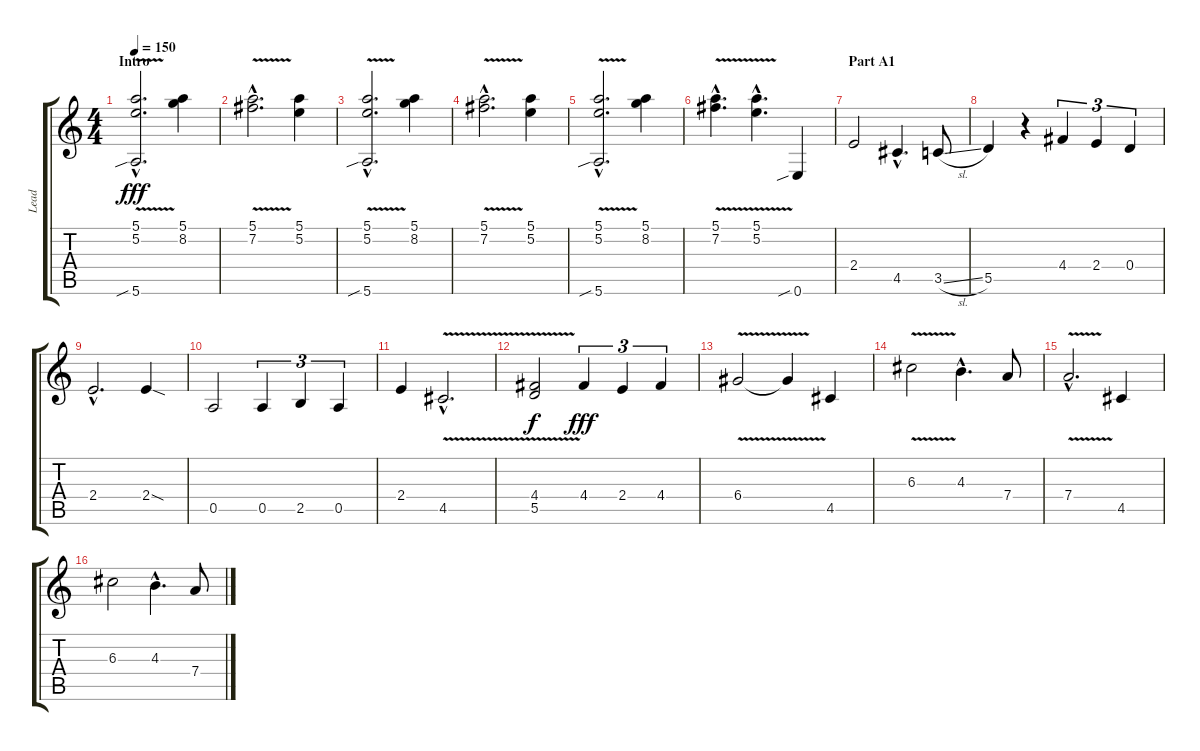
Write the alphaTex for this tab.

\track ("Lead" "Lead") {instrument electricguitarclean}
\staff {score tabs}
\tuning (E4 B3 G3 D3 A2 E2) {hide}
\ts (4 4)
\section ("" "Intro")
\tempo 150
\clef g2
\ks c
(5.1{v hac} 5.2{hac} 5.6{v sib hac}).2{d dy fff instrument acousticguitarsteel} (5.1 8.2).4 |
(5.1{v hac} 7.2{v hac}).2{d} (5.1 5.2).4 |
(5.1{v hac} 5.2{hac} 5.6{sib hac}).2{d} (5.1 8.2).4 |
(5.1{v hac} 7.2{v hac}).2{d} (5.1 5.2).4 |
(5.1{v hac} 5.2{hac} 5.6{sib hac}).2{d} (5.1 8.2).4 |
(5.1{v hac} 7.2{v hac}).4{d} (5.1{v hac} 5.2{v hac}).4{d} 0.6{sib}.4{volume 16 instrument electricguitarclean} |
\section ("" "Part A1")
2.4.2 4.5{hac}.4{d} 3.5{sl}.8 |
5.5.4 r.4 4.4.4{tu (3 2)} 2.4.4{tu (3 2)} 0.4.4{tu (3 2)} |
2.4{hac}.2{d} 2.4{sod}.4 |
0.5.2 0.5.4{tu (3 2)} 2.5.4{tu (3 2)} 0.5.4{tu (3 2)} |
2.4.4 4.5{v hac}.2{d} |
(4.4{v} 5.5{v}).2{dy f} 4.4.4{tu (3 2) dy fff} 2.4.4{tu (3 2)} 4.4.4{tu (3 2)} |
6.4{v}.2 6.4{t}.4 4.5.4 |
6.3{v}.2 4.3{hac}.4{d} 7.4.8 |
7.4{v hac}.2{d} 4.5.4 |
6.3.2 4.3{hac}.4{d} 7.4.8
